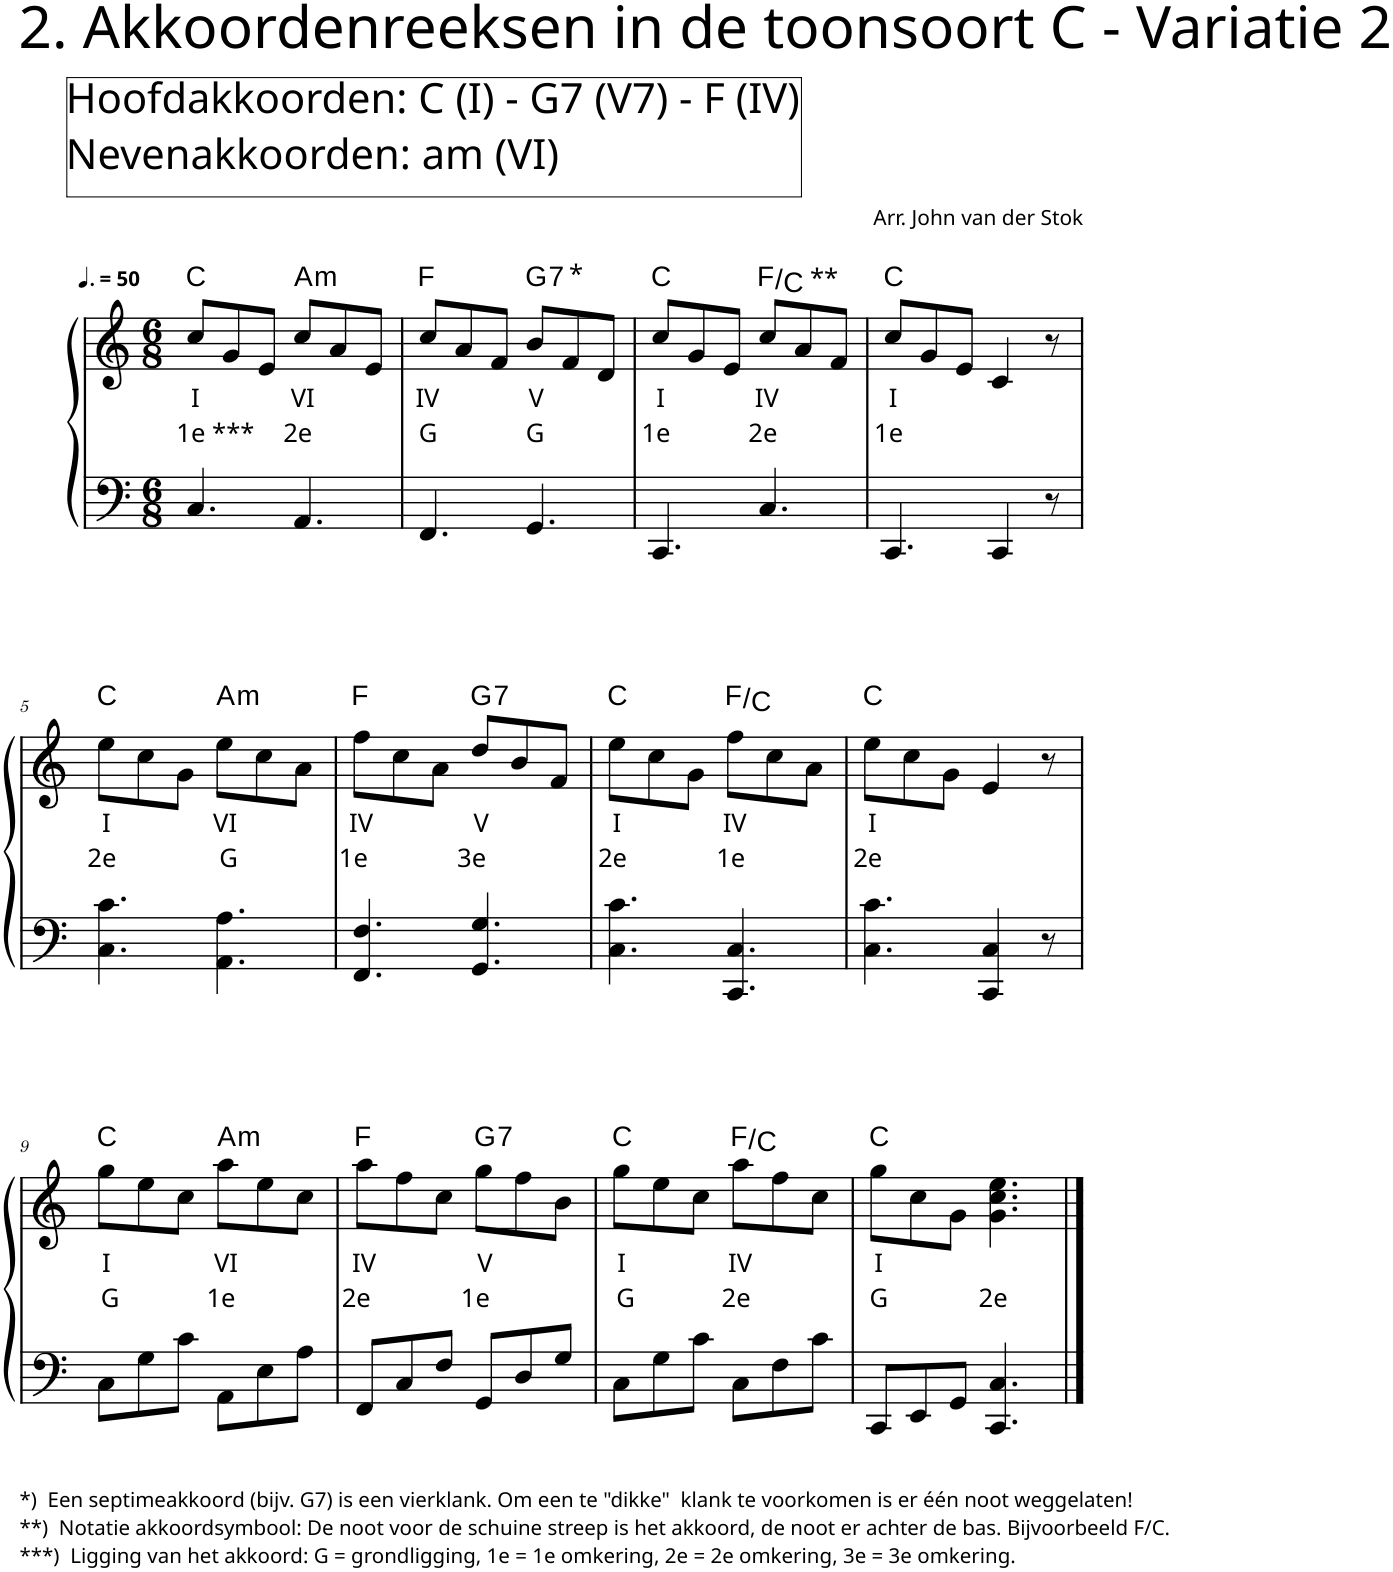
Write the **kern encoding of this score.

**kern	**kern	**text	**text	**harte
*part1	*part1	*part1	*part1	*part1
*staff2	*staff1	*staff1	*staff1	*
*I"Piano	*	*	*	*
*I'Pno.	*	*	*	*
*clefF4	*clefG2	*	*	*
*k[]	*k[]	*	*	*
*M6/8	*M6/8	*	*	*
*MM75	*MM75	*	*	*
=1	=1	=1	=1	=1
!	!	!LO:LY:b	!LO:LY:b	!
4.C/	8cc/L	I	1e ***	C:maj
.	8g/	.	.	.
.	8e/J	.	.	.
!	!	!LO:LY:b	!LO:LY:b	!LO:H:kt=m
4.AA/	8cc/L	VI	2e	A:min
.	8a/	.	.	.
.	8e/J	.	.	.
=2	=2	=2	=2	=2
!	!	!LO:LY:b	!LO:LY:b	!
4.FF/	8cc/L	IV	G	F:maj
.	8a/	.	.	.
.	8f/J	.	.	.
!	!LO:TX:a:t=*	!	!	!
!	!	!LO:LY:b	!LO:LY:b	!LO:H:kt=7
4.GG/	8b/L	V	G	G:7
.	8f/	.	.	.
.	8d/J	.	.	.
=3	=3	=3	=3	=3
!	!	!LO:LY:b	!LO:LY:b	!
4.CC/	8cc/L	I	1e	C:maj
.	8g/	.	.	.
.	8e/J	.	.	.
!	!LO:TX:a:t=**	!	!	!
!	!	!LO:LY:b	!LO:LY:b	!
4.C/	8cc/L	IV	2e	F:maj/5
.	8a/	.	.	.
.	8f/J	.	.	.
=4	=4	=4	=4	=4
!	!	!LO:LY:b	!LO:LY:b	!
4.CC/	8cc/L	I	1e	C:maj
.	8g/	.	.	.
.	8e/J	.	.	.
4CC/	4c/	.	.	.
8r	8r	.	.	.
!!LO:LB:g=z
=5	=5	=5	=5	=5
!	!	!LO:LY:b	!LO:LY:b	!
4.C\ 4.c\	8ee\L	I	2e	C:maj
.	8cc\	.	.	.
.	8g\J	.	.	.
!	!	!LO:LY:b	!LO:LY:b	!LO:H:kt=m
4.AA\ 4.A\	8ee\L	VI	G	A:min
.	8cc\	.	.	.
.	8a\J	.	.	.
=6	=6	=6	=6	=6
!	!	!LO:LY:b	!LO:LY:b	!
4.FF/ 4.F/	8ff\L	IV	1e	F:maj
.	8cc\	.	.	.
.	8a\J	.	.	.
!	!	!LO:LY:b	!LO:LY:b	!LO:H:kt=7
4.GG/ 4.G/	8dd/L	V	3e	G:7
.	8b/	.	.	.
.	8f/J	.	.	.
=7	=7	=7	=7	=7
!	!	!LO:LY:b	!LO:LY:b	!
4.C\ 4.c\	8ee\L	I	2e	C:maj
.	8cc\	.	.	.
.	8g\J	.	.	.
!	!	!LO:LY:b	!LO:LY:b	!
4.CC/ 4.C/	8ff\L	IV	1e	F:maj/5
.	8cc\	.	.	.
.	8a\J	.	.	.
=8	=8	=8	=8	=8
!	!	!LO:LY:b	!LO:LY:b	!
4.C\ 4.c\	8ee\L	I	2e	C:maj
.	8cc\	.	.	.
.	8g\J	.	.	.
4CC/ 4C/	4e/	.	.	.
8r	8r	.	.	.
!!LO:LB:g=z
=9	=9	=9	=9	=9
!LO:TX:b:t=*)  Een septimeakkoord (bijv. G7) is een vierklank. Om een te "dikke"  klank te voorkomen is er één noot weggelaten!	!	!	!	!
!LO:TX:b:t=**)  Notatie akkoordsymbool&colon; De noot voor de schuine streep is het akkoord, de noot er achter de bas. Bijvoorbeeld F/C.	!	!	!	!
!LO:TX:b:t=***)  Ligging van het akkoord&colon; G = grondligging, 1e = 1e omkering, 2e = 2e omkering, 3e = 3e omkering.	!	!	!	!
!	!	!LO:LY:b	!LO:LY:b	!
8C\L	8gg\L	I	G	C:maj
8G\	8ee\	.	.	.
8c\J	8cc\J	.	.	.
!	!	!LO:LY:b	!LO:LY:b	!LO:H:kt=m
8AA\L	8aa\L	VI	1e	A:min
8E\	8ee\	.	.	.
8A\J	8cc\J	.	.	.
=10	=10	=10	=10	=10
!	!	!LO:LY:b	!LO:LY:b	!
8FF/L	8aa\L	IV	2e	F:maj
8C/	8ff\	.	.	.
8F/J	8cc\J	.	.	.
!	!	!LO:LY:b	!LO:LY:b	!LO:H:kt=7
8GG/L	8gg\L	V	1e	G:7
8D/	8ff\	.	.	.
8G/J	8b\J	.	.	.
=11	=11	=11	=11	=11
!	!	!LO:LY:b	!LO:LY:b	!
8C\L	8gg\L	I	G	C:maj
8G\	8ee\	.	.	.
8c\J	8cc\J	.	.	.
!	!	!LO:LY:b	!LO:LY:b	!
8C\L	8aa\L	IV	2e	F:maj/5
8F\	8ff\	.	.	.
8c\J	8cc\J	.	.	.
=12	=12	=12	=12	=12
!	!	!LO:LY:b	!LO:LY:b	!
8CC/L	8gg\L	I	G	C:maj
8EE/	8cc\	.	.	.
8GG/J	8g\J	.	.	.
!	!	!	!LO:LY:b	!
4.CC/ 4.C/	4.g\ 4.cc\ 4.ee\	.	2e	.
==	==	==	==	==
*-	*-	*-	*-	*-
